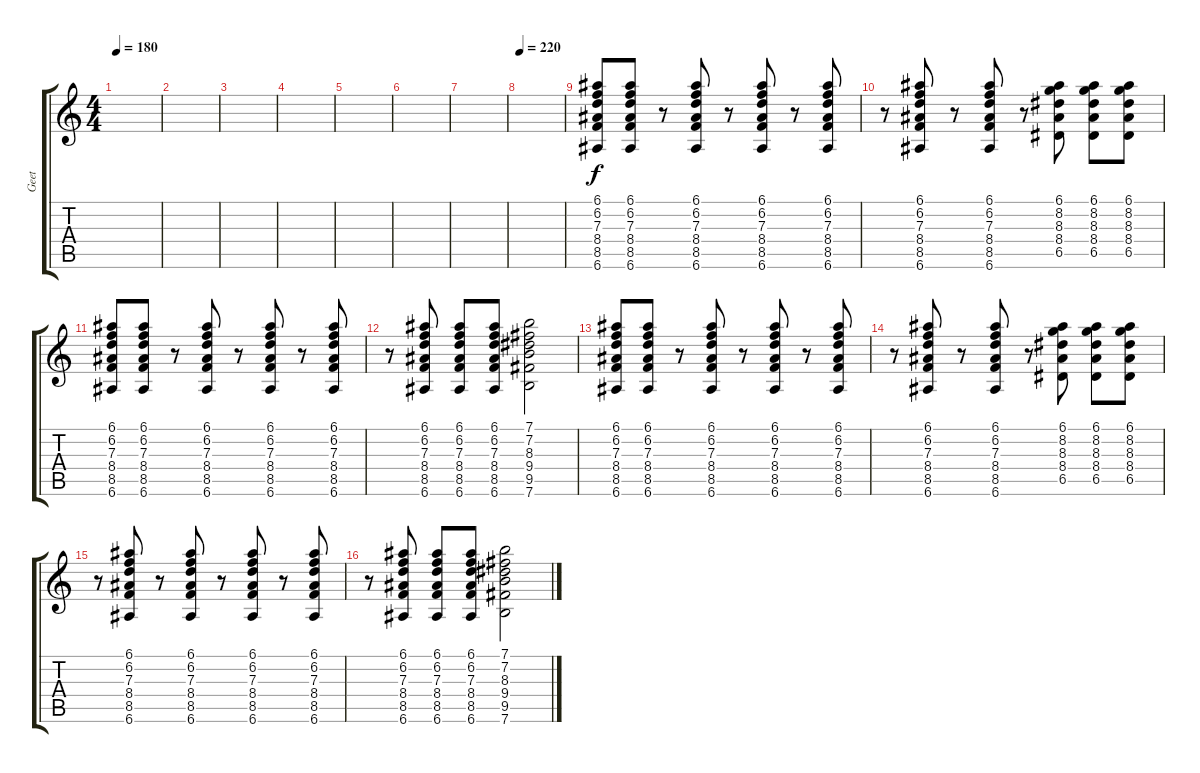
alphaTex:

\track ("Geet" "Geet") {instrument electricguitarclean}
\staff {score tabs}
\tuning (E4 B3 G3 D3 A2 E2) {hide}
\ts (4 4)
\tempo 180
\clef g2
\ks c
|
|
|
|
|
|
|
\tempo 220
|
(6.1 6.2 7.3 8.4 8.5 6.6).8 (6.1 6.2 7.3 8.4 8.5 6.6).8 r.8 (6.1 6.2 7.3 8.4 8.5 6.6).8 r.8 (6.1 6.2 7.3 8.4 8.5 6.6).8 r.8 (6.1 6.2 7.3 8.4 8.5 6.6).8 |
r.8 (6.1 6.2 7.3 8.4 8.5 6.6).8 r.8 (6.1 6.2 7.3 8.4 8.5 6.6).8 r.8 (6.1 8.2 8.3 8.4 6.5).8 (6.1 8.2 8.3 8.4 6.5).8 (6.1 8.2 8.3 8.4 6.5).8 |
(6.1 6.2 7.3 8.4 8.5 6.6).8 (6.1 6.2 7.3 8.4 8.5 6.6).8 r.8 (6.1 6.2 7.3 8.4 8.5 6.6).8 r.8 (6.1 6.2 7.3 8.4 8.5 6.6).8 r.8 (6.1 6.2 7.3 8.4 8.5 6.6).8 |
r.8 (6.1 6.2 7.3 8.4 8.5 6.6).8 (6.1 6.2 7.3 8.4 8.5 6.6).8 (6.1 6.2 7.3 8.4 8.5 6.6).8 (7.1 7.2 8.3 9.4 9.5 7.6).2 |
(6.1 6.2 7.3 8.4 8.5 6.6).8 (6.1 6.2 7.3 8.4 8.5 6.6).8 r.8 (6.1 6.2 7.3 8.4 8.5 6.6).8 r.8 (6.1 6.2 7.3 8.4 8.5 6.6).8 r.8 (6.1 6.2 7.3 8.4 8.5 6.6).8 |
r.8 (6.1 6.2 7.3 8.4 8.5 6.6).8 r.8 (6.1 6.2 7.3 8.4 8.5 6.6).8 r.8 (6.1 8.2 8.3 8.4 6.5).8 (6.1 8.2 8.3 8.4 6.5).8 (6.1 8.2 8.3 8.4 6.5).8 |
r.8 (6.1 6.2 7.3 8.4 8.5 6.6).8 r.8 (6.1 6.2 7.3 8.4 8.5 6.6).8 r.8 (6.1 6.2 7.3 8.4 8.5 6.6).8 r.8 (6.1 6.2 7.3 8.4 8.5 6.6).8 |
r.8 (6.1 6.2 7.3 8.4 8.5 6.6).8 (6.1 6.2 7.3 8.4 8.5 6.6).8 (6.1 6.2 7.3 8.4 8.5 6.6).8 (7.1 7.2 8.3 9.4 9.5 7.6).2
